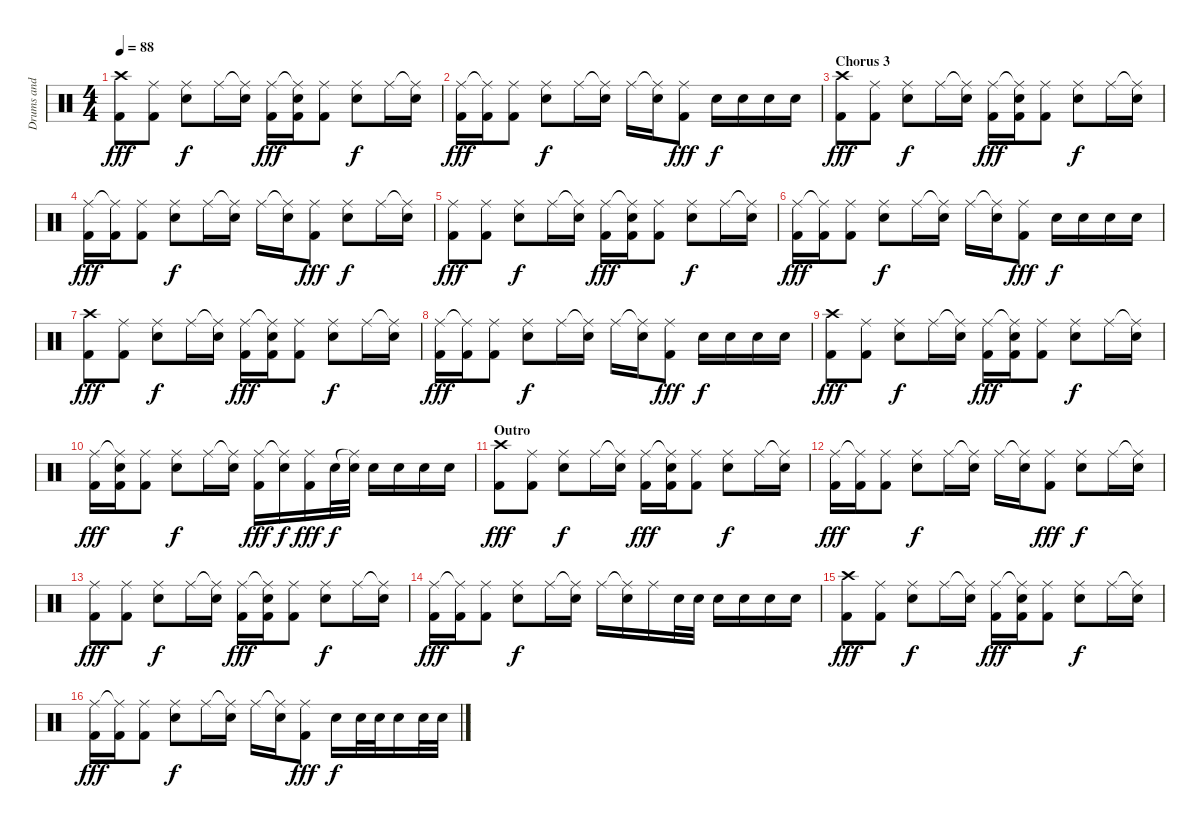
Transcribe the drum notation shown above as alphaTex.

\track ("Drums and Percussion" "Drums and ") {instrument percussion}
\staff {score}
\articulation defaults
\ts (4 4)
\tempo 88
\clef neutral
\ks c
("Crash high (hit)" "Kick (hit) 2").8{dy fff} ("Ride (middle)" "Kick (hit) 2").8 ("Ride (middle)" "Snare (hit) 2").8{dy f} "Ride (middle)".16 ("Ride (middle)"{t} "Snare (hit) 2").16 ("Ride (middle)" "Kick (hit) 2").16{dy fff} ("Ride (middle)"{t} "Snare (hit) 2" "Kick (hit) 2").16 ("Ride (middle)" "Kick (hit) 2").8 ("Ride (middle)" "Snare (hit) 2").8{dy f} "Ride (middle)".16 ("Ride (middle)"{t} "Snare (hit) 2").16 |
("Ride (middle)" "Kick (hit) 2").16{dy fff} ("Ride (middle)"{t} "Kick (hit) 2").16 ("Ride (middle)" "Kick (hit) 2").8 ("Ride (middle)" "Snare (hit) 2").8{dy f} "Ride (middle)".16 ("Ride (middle)"{t} "Snare (hit) 2").16 "Ride (middle)".16 ("Ride (middle)"{t} "Snare (hit) 2").16 ("Ride (middle)" "Kick (hit) 2").8{dy fff} "Snare (hit) 2".16{dy f} "Snare (hit) 2".16 "Snare (hit) 2".16 "Snare (hit) 2".16 |
\section ("" "Chorus 3")
("Crash high (hit)" "Kick (hit) 2").8{dy fff} ("Ride (middle)" "Kick (hit) 2").8 ("Ride (middle)" "Snare (hit) 2").8{dy f} "Ride (middle)".16 ("Ride (middle)"{t} "Snare (hit) 2").16 ("Ride (middle)" "Kick (hit) 2").16{dy fff} ("Ride (middle)"{t} "Snare (hit) 2" "Kick (hit) 2").16 ("Ride (middle)" "Kick (hit) 2").8 ("Ride (middle)" "Snare (hit) 2").8{dy f} "Ride (middle)".16 ("Ride (middle)"{t} "Snare (hit) 2").16 |
("Ride (middle)" "Kick (hit) 2").16{dy fff} ("Ride (middle)"{t} "Kick (hit) 2").16 ("Ride (middle)" "Kick (hit) 2").8 ("Ride (middle)" "Snare (hit) 2").8{dy f} "Ride (middle)".16 ("Ride (middle)"{t} "Snare (hit) 2").16 "Ride (middle)".16 ("Ride (middle)"{t} "Snare (hit) 2").16 ("Ride (middle)" "Kick (hit) 2").8{dy fff} ("Ride (middle)" "Snare (hit) 2").8{dy f} "Ride (middle)".16 ("Ride (middle)"{t} "Snare (hit) 2").16 |
("Ride (middle)" "Kick (hit) 2").8{dy fff} ("Ride (middle)" "Kick (hit) 2").8 ("Ride (middle)" "Snare (hit) 2").8{dy f} "Ride (middle)".16 ("Ride (middle)"{t} "Snare (hit) 2").16 ("Ride (middle)" "Kick (hit) 2").16{dy fff} ("Ride (middle)"{t} "Snare (hit) 2" "Kick (hit) 2").16 ("Ride (middle)" "Kick (hit) 2").8 ("Ride (middle)" "Snare (hit) 2").8{dy f} "Ride (middle)".16 ("Ride (middle)"{t} "Snare (hit) 2").16 |
("Ride (middle)" "Kick (hit) 2").16{dy fff} ("Ride (middle)"{t} "Kick (hit) 2").16 ("Ride (middle)" "Kick (hit) 2").8 ("Ride (middle)" "Snare (hit) 2").8{dy f} "Ride (middle)".16 ("Ride (middle)"{t} "Snare (hit) 2").16 "Ride (middle)".16 ("Ride (middle)"{t} "Snare (hit) 2").16 ("Ride (middle)" "Kick (hit) 2").8{dy fff} "Snare (hit) 2".16{dy f} "Snare (hit) 2".16 "Snare (hit) 2".16 "Snare (hit) 2".16 |
("Crash high (hit)" "Kick (hit) 2").8{dy fff} ("Ride (middle)" "Kick (hit) 2").8 ("Ride (middle)" "Snare (hit) 2").8{dy f} "Ride (middle)".16 ("Ride (middle)"{t} "Snare (hit) 2").16 ("Ride (middle)" "Kick (hit) 2").16{dy fff} ("Ride (middle)"{t} "Snare (hit) 2" "Kick (hit) 2").16 ("Ride (middle)" "Kick (hit) 2").8 ("Ride (middle)" "Snare (hit) 2").8{dy f} "Ride (middle)".16 ("Ride (middle)"{t} "Snare (hit) 2").16 |
("Ride (middle)" "Kick (hit) 2").16{dy fff} ("Ride (middle)"{t} "Kick (hit) 2").16 ("Ride (middle)" "Kick (hit) 2").8 ("Ride (middle)" "Snare (hit) 2").8{dy f} "Ride (middle)".16 ("Ride (middle)"{t} "Snare (hit) 2").16 "Ride (middle)".16 ("Ride (middle)"{t} "Snare (hit) 2").16 ("Ride (middle)" "Kick (hit) 2").8{dy fff} "Snare (hit) 2".16{dy f} "Snare (hit) 2".16 "Snare (hit) 2".16 "Snare (hit) 2".16 |
("Crash high (hit)" "Kick (hit) 2").8{dy fff} ("Ride (middle)" "Kick (hit) 2").8 ("Ride (middle)" "Snare (hit) 2").8{dy f} "Ride (middle)".16 ("Ride (middle)"{t} "Snare (hit) 2").16 ("Ride (middle)" "Kick (hit) 2").16{dy fff} ("Ride (middle)"{t} "Snare (hit) 2" "Kick (hit) 2").16 ("Ride (middle)" "Kick (hit) 2").8 ("Ride (middle)" "Snare (hit) 2").8{dy f} "Ride (middle)".16 ("Ride (middle)"{t} "Snare (hit) 2").16 |
("Ride (middle)" "Kick (hit) 2").16{dy fff} ("Ride (middle)"{t} "Snare (hit) 2" "Kick (hit) 2").16 ("Ride (middle)" "Kick (hit) 2").8 ("Ride (middle)" "Snare (hit) 2").8{dy f} "Ride (middle)".16 ("Ride (middle)"{t} "Snare (hit) 2").16 ("Ride (middle)" "Kick (hit) 2").16{dy fff} ("Ride (middle)"{t} "Snare (hit) 2").16{dy f} ("Ride (middle)" "Kick (hit) 2").16{dy fff} "Snare (hit) 2".32{dy f} ("Ride (middle)"{t} "Snare (hit) 2").32 "Snare (hit) 2".16 "Snare (hit) 2".16 "Snare (hit) 2".16 "Snare (hit) 2".16 |
\section ("" "Outro")
("Crash high (hit)" "Kick (hit) 2").8{dy fff} ("Ride (middle)" "Kick (hit) 2").8 ("Ride (middle)" "Snare (hit) 2").8{dy f} "Ride (middle)".16 ("Ride (middle)"{t} "Snare (hit) 2").16 ("Ride (middle)" "Kick (hit) 2").16{dy fff} ("Ride (middle)"{t} "Snare (hit) 2" "Kick (hit) 2").16 ("Ride (middle)" "Kick (hit) 2").8 ("Ride (middle)" "Snare (hit) 2").8{dy f} "Ride (middle)".16 ("Ride (middle)"{t} "Snare (hit) 2").16 |
("Ride (middle)" "Kick (hit) 2").16{dy fff} ("Ride (middle)"{t} "Kick (hit) 2").16 ("Ride (middle)" "Kick (hit) 2").8 ("Ride (middle)" "Snare (hit) 2").8{dy f} "Ride (middle)".16 ("Ride (middle)"{t} "Snare (hit) 2").16 "Ride (middle)".16 ("Ride (middle)"{t} "Snare (hit) 2").16 ("Ride (middle)" "Kick (hit) 2").8{dy fff} ("Ride (middle)" "Snare (hit) 2").8{dy f} "Ride (middle)".16 ("Ride (middle)"{t} "Snare (hit) 2").16 |
("Ride (middle)" "Kick (hit) 2").8{dy fff} ("Ride (middle)" "Kick (hit) 2").8 ("Ride (middle)" "Snare (hit) 2").8{dy f} "Ride (middle)".16 ("Ride (middle)"{t} "Snare (hit) 2").16 ("Ride (middle)" "Kick (hit) 2").16{dy fff} ("Ride (middle)"{t} "Snare (hit) 2" "Kick (hit) 2").16 ("Ride (middle)" "Kick (hit) 2").8 ("Ride (middle)" "Snare (hit) 2").8{dy f} "Ride (middle)".16 ("Ride (middle)"{t} "Snare (hit) 2").16 |
("Ride (middle)" "Kick (hit) 2").16{dy fff} ("Ride (middle)"{t} "Kick (hit) 2").16 ("Ride (middle)" "Kick (hit) 2").8 ("Ride (middle)" "Snare (hit) 2").8{dy f} "Ride (middle)".16 ("Ride (middle)"{t} "Snare (hit) 2").16 "Ride (middle)".16 ("Ride (middle)"{t} "Snare (hit) 2").16 "Ride (middle)".16 "Snare (hit) 2".32 "Snare (hit) 2".32 "Snare (hit) 2".16 "Snare (hit) 2".16 "Snare (hit) 2".16 "Snare (hit) 2".16 |
("Crash high (hit)" "Kick (hit) 2").8{dy fff} ("Ride (middle)" "Kick (hit) 2").8 ("Ride (middle)" "Snare (hit) 2").8{dy f} "Ride (middle)".16 ("Ride (middle)"{t} "Snare (hit) 2").16 ("Ride (middle)" "Kick (hit) 2").16{dy fff} ("Ride (middle)"{t} "Snare (hit) 2" "Kick (hit) 2").16 ("Ride (middle)" "Kick (hit) 2").8 ("Ride (middle)" "Snare (hit) 2").8{dy f} "Ride (middle)".16 ("Ride (middle)"{t} "Snare (hit) 2").16 |
("Ride (middle)" "Kick (hit) 2").16{dy fff} ("Ride (middle)"{t} "Kick (hit) 2").16 ("Ride (middle)" "Kick (hit) 2").8 ("Ride (middle)" "Snare (hit) 2").8{dy f} "Ride (middle)".16 ("Ride (middle)"{t} "Snare (hit) 2").16 "Ride (middle)".16 ("Ride (middle)"{t} "Snare (hit) 2").16 ("Ride (middle)" "Kick (hit) 2").8{dy fff} "Snare (hit) 2".16{dy f} "Snare (hit) 2".32 "Snare (hit) 2".32 "Snare (hit) 2".16 "Snare (hit) 2".32 "Snare (hit) 2".32
